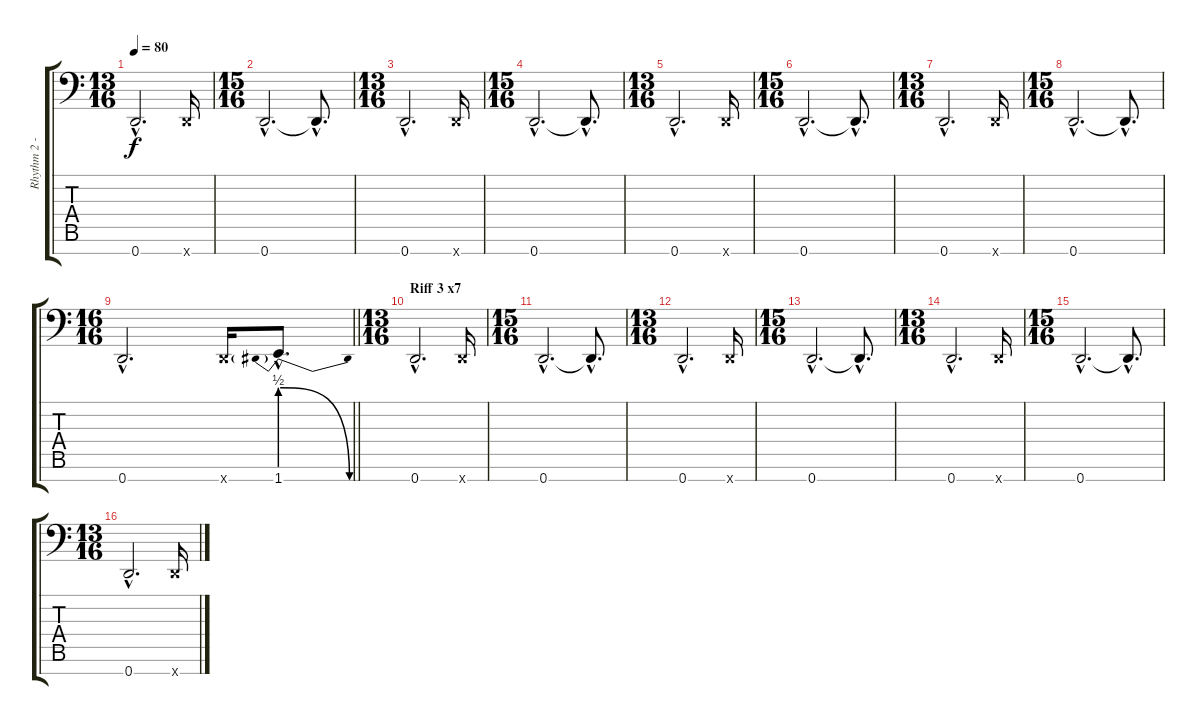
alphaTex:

\track ("Rhythm 2 - 8-String Drop-D" "Rhythm 2 -") {instrument distortionguitar}
\staff {score tabs}
\tuning (A3 F3 C3 G2 D2 A1 D1) {hide}
\ts (13 16)
\section ("" "")
\tempo 80
\clef f4
\ks c
0.7{hac}.2{d dy f} 0.7{x}.16 |
\ts (15 16)
0.7{hac}.2{d} 0.7{hac t}.8{d} |
\ts (13 16)
0.7{hac}.2{d} 0.7{x}.16 |
\ts (15 16)
0.7{hac}.2{d} 0.7{hac t}.8{d} |
\ts (13 16)
0.7{hac}.2{d} 0.7{x}.16 |
\ts (15 16)
0.7{hac}.2{d} 0.7{hac t}.8{d} |
\ts (13 16)
0.7{hac}.2{d} 0.7{x}.16 |
\ts (15 16)
0.7{hac}.2{d} 0.7{hac t}.8{d} |
\ts (16 16)
\barLineRight lightlight
0.7{hac}.2{d} 0.7{x}.16 1.7{be (prebendrelease 0 2 60 0) hac}.8{d} |
\ts (13 16)
\section ("" "Riff 3 x7")
0.7{hac}.2{d} 0.7{x}.16 |
\ts (15 16)
0.7{hac}.2{d} 0.7{hac t}.8{d} |
\ts (13 16)
0.7{hac}.2{d} 0.7{x}.16 |
\ts (15 16)
0.7{hac}.2{d} 0.7{hac t}.8{d} |
\ts (13 16)
0.7{hac}.2{d} 0.7{x}.16 |
\ts (15 16)
0.7{hac}.2{d} 0.7{hac t}.8{d} |
\ts (13 16)
0.7{hac}.2{d} 0.7{x}.16
